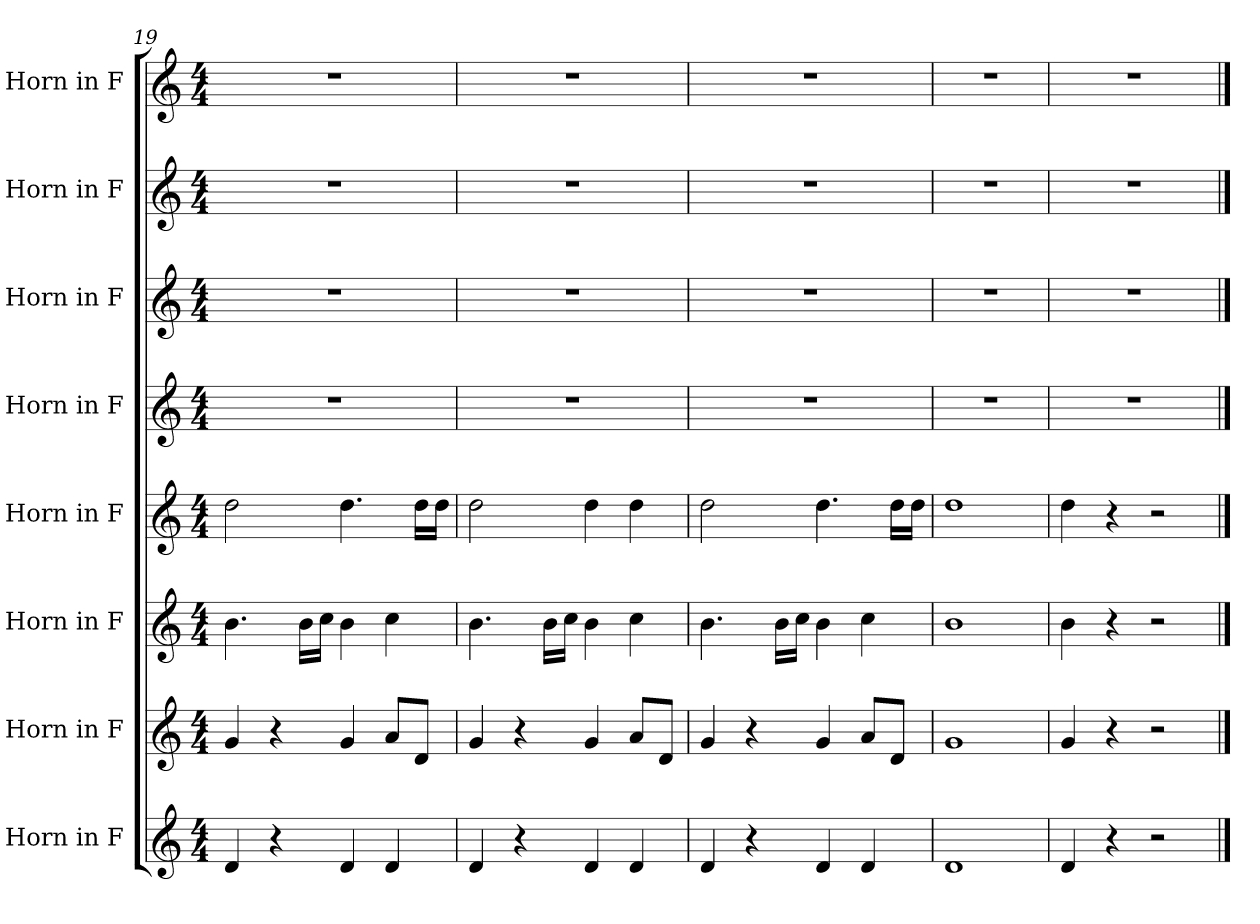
**kern	**kern	**kern	**kern	**kern	**kern	**kern	**kern
*part8	*part7	*part6	*part5	*part4	*part3	*part2	*part1
*staff8	*staff7	*staff6	*staff5	*staff4	*staff3	*staff2	*staff1
*I"Horn in F	*I"Horn in F	*I"Horn in F	*I"Horn in F	*I"Horn in F	*I"Horn in F	*I"Horn in F	*I"Horn in F
*clefG2	*clefG2	*clefG2	*clefG2	*clefG2	*clefG2	*clefG2	*clefG2
*ITrd4c7	*ITrd4c7	*ITrd4c7	*ITrd4c7	*ITrd4c7	*ITrd4c7	*ITrd4c7	*ITrd4c7
*k[b-]	*k[b-]	*k[b-]	*k[b-]	*k[b-]	*k[b-]	*k[b-]	*k[b-]
*M4/4	*M4/4	*M4/4	*M4/4	*M4/4	*M4/4	*M4/4	*M4/4
=19	=19	=19	=19	=19	=19	=19	=19
4G/	4c/	4.e\	2g\	1r	1r	1r	1r
4r	4r	.	.	.	.	.	.
.	.	16e\LL	.	.	.	.	.
.	.	16f\JJ	.	.	.	.	.
4G/	4c/	4e\	4.g\	.	.	.	.
4G/	8d/L	4f\	.	.	.	.	.
.	8G/J	.	16g\LL	.	.	.	.
.	.	.	16g\JJ	.	.	.	.
=20	=20	=20	=20	=20	=20	=20	=20
4G/	4c/	4.e\	2g\	1r	1r	1r	1r
4r	4r	.	.	.	.	.	.
.	.	16e\LL	.	.	.	.	.
.	.	16f\JJ	.	.	.	.	.
4G/	4c/	4e\	4g\	.	.	.	.
4G/	8d/L	4f\	4g\	.	.	.	.
.	8G/J	.	.	.	.	.	.
=21	=21	=21	=21	=21	=21	=21	=21
4G/	4c/	4.e\	2g\	1r	1r	1r	1r
4r	4r	.	.	.	.	.	.
.	.	16e\LL	.	.	.	.	.
.	.	16f\JJ	.	.	.	.	.
4G/	4c/	4e\	4.g\	.	.	.	.
4G/	8d/L	4f\	.	.	.	.	.
.	8G/J	.	16g\LL	.	.	.	.
.	.	.	16g\JJ	.	.	.	.
=22	=22	=22	=22	=22	=22	=22	=22
1G	1c	1e	1g	1r	1r	1r	1r
=23	=23	=23	=23	=23	=23	=23	=23
4G/	4c/	4e\	4g\	1r	1r	1r	1r
4r	4r	4r	4r	.	.	.	.
2r	2r	2r	2r	.	.	.	.
==	==	==	==	==	==	==	==
*-	*-	*-	*-	*-	*-	*-	*-
